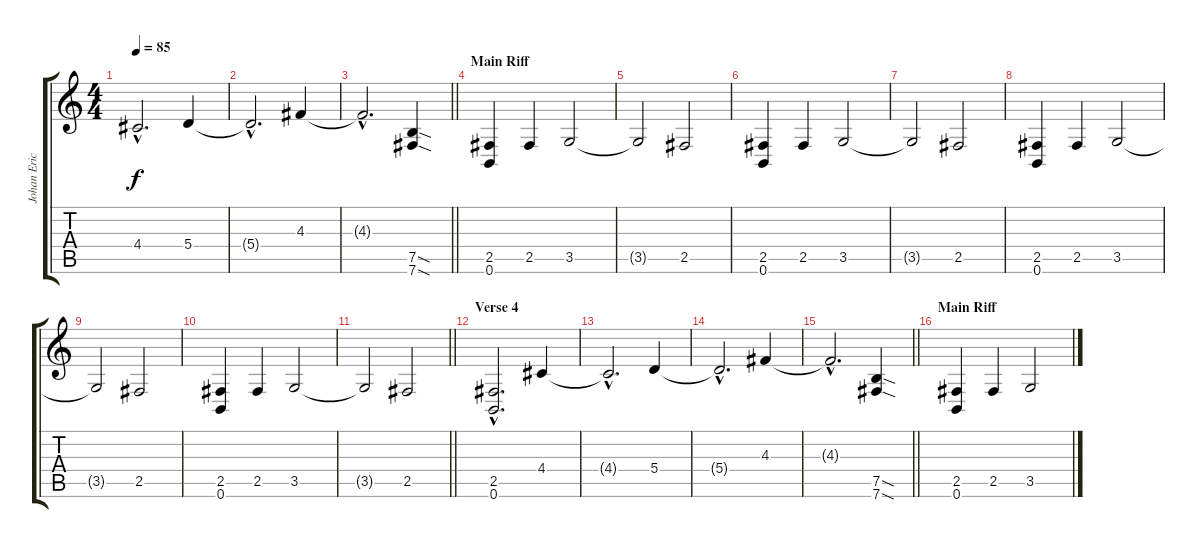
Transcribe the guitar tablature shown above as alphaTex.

\track ("Johan Ericson" "Johan Eric") {instrument distortionguitar}
\staff {score tabs}
\tuning (B3 Gb3 D3 A2 E2 B1) {hide}
\ts (4 4)
\tempo 85
\clef g2
\ks c
4.4{hac t}.2{d dy f} 5.4.4 |
5.4{hac t}.2{d} 4.3.4 |
\barLineRight lightlight
4.3{hac t}.2{d} (7.5{sod} 7.6{sod}).4 |
\section ("" "Main Riff")
(2.5 0.6).4 2.5.4 3.5.2 |
3.5{t}.2 2.5.2 |
(2.5 0.6).4 2.5.4 3.5.2 |
3.5{t}.2 2.5.2 |
(2.5 0.6).4 2.5.4 3.5.2 |
3.5{t}.2 2.5.2 |
(2.5 0.6).4 2.5.4 3.5.2 |
\barLineRight lightlight
3.5{t}.2 2.5.2 |
\section ("" "Verse 4")
(2.5{hac} 0.6{hac}).2{d} 4.4.4 |
4.4{hac t}.2{d} 5.4.4 |
5.4{hac t}.2{d} 4.3.4 |
\barLineRight lightlight
4.3{hac t}.2{d} (7.5{sod} 7.6{sod}).4 |
\section ("" "Main Riff")
(2.5 0.6).4 2.5.4 3.5.2
